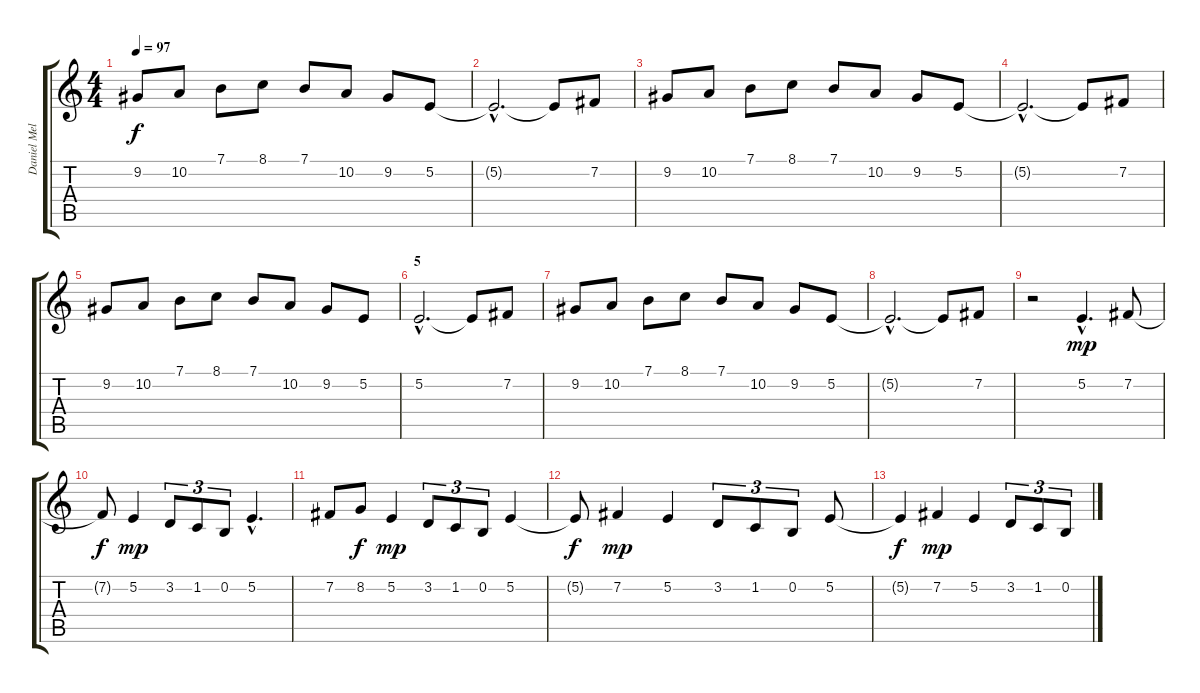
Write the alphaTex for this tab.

\track ("Daniel Melero" "Daniel Mel") {instrument stringensemble1}
\staff {score tabs}
\tuning (E4 B3 G3 D3 A2 E2) {hide}
\ts (4 4)
\tempo 97
\clef g2
\ks c
9.2.8{dy f} 10.2.8 7.1.8 8.1.8 7.1.8 10.2.8 9.2.8 5.2.8 |
5.2{hac t}.2{d} 5.2{t}.8 7.2.8 |
9.2.8 10.2.8 7.1.8 8.1.8 7.1.8 10.2.8 9.2.8 5.2.8 |
5.2{hac t}.2{d} 5.2{t}.8 7.2.8 |
9.2.8 10.2.8 7.1.8 8.1.8 7.1.8 10.2.8 9.2.8 5.2.8 |
\section ("" "5")
5.2{hac}.2{d} 5.2{t}.8 7.2.8 |
9.2.8 10.2.8 7.1.8 8.1.8 7.1.8 10.2.8 9.2.8 5.2.8 |
5.2{hac t}.2{d} 5.2{t}.8 7.2.8 |
r.2 5.2{hac}.4{d dy mp instrument piccolo} 7.2.8 |
7.2{t}.8{dy f volume 7} 5.2.4{dy mp} 3.2.8{tu (3 2)} 1.2.8{tu (3 2)} 0.2.8{tu (3 2)} 5.2{hac}.4{d} |
7.2.8 8.2.8{dy f} 5.2.4{dy mp} 3.2.8{tu (3 2)} 1.2.8{tu (3 2)} 0.2.8{tu (3 2)} 5.2.4 |
5.2{t}.8{dy f volume 0} 7.2.4{dy mp} 5.2.4 3.2.8{tu (3 2)} 1.2.8{tu (3 2)} 0.2.8{tu (3 2)} 5.2.8 |
5.2{t}.4{dy f} 7.2.4{dy mp} 5.2.4 3.2.8{tu (3 2)} 1.2.8{tu (3 2)} 0.2.8{tu (3 2)}
